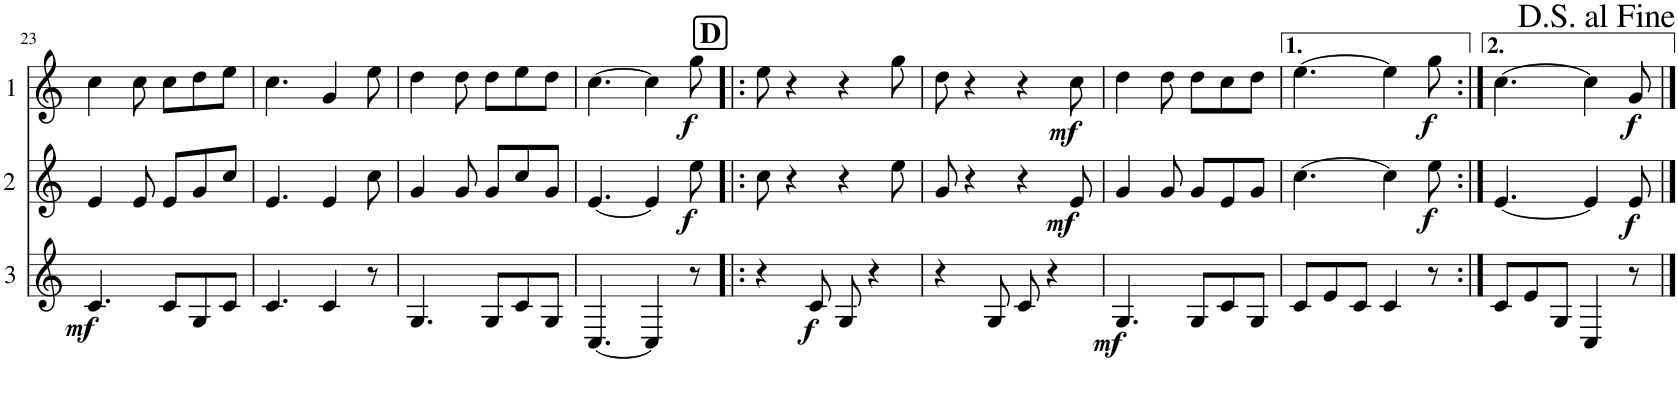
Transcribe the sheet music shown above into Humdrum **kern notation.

**kern	**dynam	**kern	**dynam	**kern	**dynam
*part3	*part3	*part2	*part2	*part1	*part1
*staff3	*staff3	*staff2	*staff2	*staff1	*staff1
*I"Cor 3	*	*I"Cor 2	*	*I"Cor 1	*
!!LO:PB:g=z
*clefG2	*	*clefG2	*	*clefG2	*
*Trd4c7	*	*Trd4c7	*	*Trd4c7	*
*k[]	*	*k[]	*	*k[]	*
*M6/8	*	*M6/8	*	*M6/8	*
=23	=23	=23	=23	=23	=23
!	!LO:DY:b	!	!	!	!
4.c/	mf	4e/	.	4cc\	.
.	.	8e/	.	8cc\	.
8c/L	.	8e/L	.	8cc\L	.
8G/	.	8g/	.	8dd\	.
8c/J	.	8cc/J	.	8ee\J	.
=24	=24	=24	=24	=24	=24
4.c/	.	4.e/	.	4.cc\	.
4c/	.	4e/	.	4g/	.
8r	.	8cc\	.	8ee\	.
=25	=25	=25	=25	=25	=25
4.G/	.	4g/	.	4dd\	.
.	.	8g/	.	8dd\	.
8G/L	.	8g/L	.	8dd\L	.
8c/	.	8cc/	.	8ee\	.
8G/J	.	8g/J	.	8dd\J	.
=26	=26	=26	=26	=26	=26
[4.C/	.	[4.e/	.	[4.cc\	.
4C/]	.	4e/]	.	4cc\]	.
!	!	!	!LO:DY:b	!	!LO:DY:b
8r	.	8ee\	f	8gg\	f
!!LO:REH:place=s1:a:B:cj:fs=14:t=D
=27!|:	=27!|:	=27!|:	=27!|:	=27!|:	=27!|:
4r	.	8cc\	.	8ee\	.
.	.	4r	.	4r	.
!	!LO:DY:b	!	!	!	!
8c/	f	.	.	.	.
8G/	.	4r	.	4r	.
4r	.	.	.	.	.
.	.	8ee\	.	8gg\	.
=28	=28	=28	=28	=28	=28
4r	.	8g/	.	8dd\	.
.	.	4r	.	4r	.
8G/	.	.	.	.	.
8c/	.	4r	.	4r	.
4r	.	.	.	.	.
!	!	!	!LO:DY:b	!	!LO:DY:b
.	.	8e/	mf	8cc\	mf
=29	=29	=29	=29	=29	=29
!	!LO:DY:b	!	!	!	!
4.G/	mf	4g/	.	4dd\	.
.	.	8g/	.	8dd\	.
8G/L	.	8g/L	.	8dd\L	.
8c/	.	8e/	.	8cc\	.
8G/J	.	8g/J	.	8dd\J	.
=30	=30	=30	=30	=30	=30
8c/L	.	[4.cc\	.	[4.ee\	.
8e/	.	.	.	.	.
8c/J	.	.	.	.	.
4c/	.	4cc\]	.	4ee\]	.
!	!	!	!LO:DY:b	!	!LO:DY:b
8r	.	8ee\	f	8gg\	f
=31:|!	=31:|!	=31:|!	=31:|!	=31:|!	=31:|!
8c/L	.	[4.e/	.	[4.cc\	.
8e/	.	.	.	.	.
8G/J	.	.	.	.	.
4C/	.	4e/]	.	4cc\]	.
!	!	!	!LO:DY:b	!	!LO:DY:b
8r	.	8e/	f	8g/	f
==	==	==	==	==	==
*-	*-	*-	*-	*-	*-
